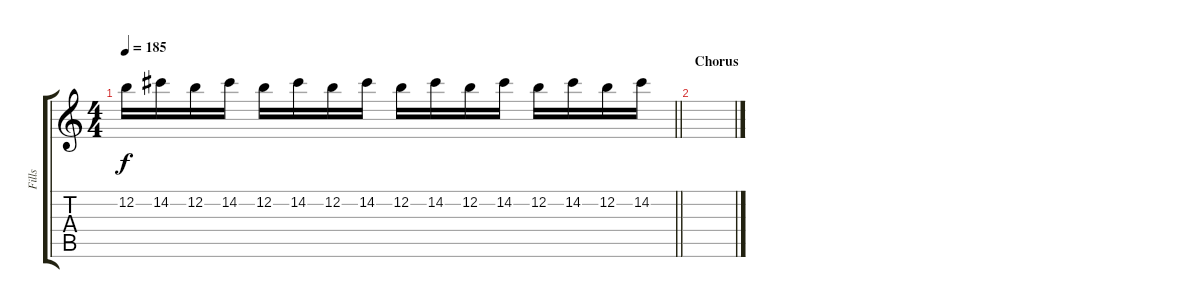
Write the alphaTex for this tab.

\track ("Fills" "Fills") {instrument distortionguitar}
\staff {score tabs}
\tuning (E4 B3 G3 D3 A2 E2) {hide}
\ts (4 4)
\tempo 185
\clef g2
\barLineRight lightlight
\ks c
12.2.16{dy f} 14.2.16 12.2.16 14.2.16 12.2.16 14.2.16 12.2.16 14.2.16 12.2.16 14.2.16 12.2.16 14.2.16 12.2.16 14.2.16 12.2.16 14.2.16 |
\section ("" "Chorus")
